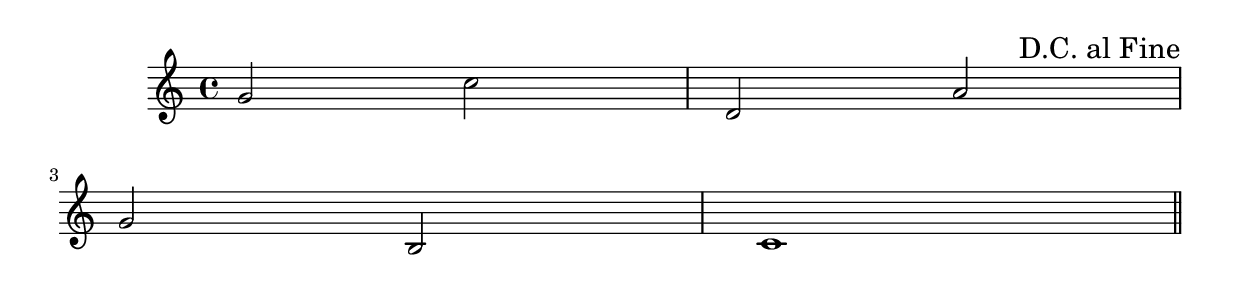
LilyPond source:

%% DO NOT EDIT this file manually; it is automatically
%% generated from LSR http://lsr.dsi.unimi.it
%% Make any changes in LSR itself, or in Documentation/snippets/new/ ,
%% and then run scripts/auxiliar/makelsr.py
%%
%% This file is in the public domain.
\version "2.14.2"

\header {
  lsrtags = "text"

  texidoc = "
Marks can be printed at the end of the current line, instead of the
beginning of the following line.  In such cases, it might be preferable
to align the right end of the mark with the bar line.

"
  doctitle = "Printing marks at the end of a line"
} % begin verbatim


\relative c'' {
  g2 c
  d,2 a'
  \once \override Score.RehearsalMark #'break-visibility = #end-of-line-visible
  \once \override Score.RehearsalMark #'self-alignment-X = #RIGHT
  \mark "D.C. al Fine"
  \break
  g2 b,
  c1 \bar "||"
}
